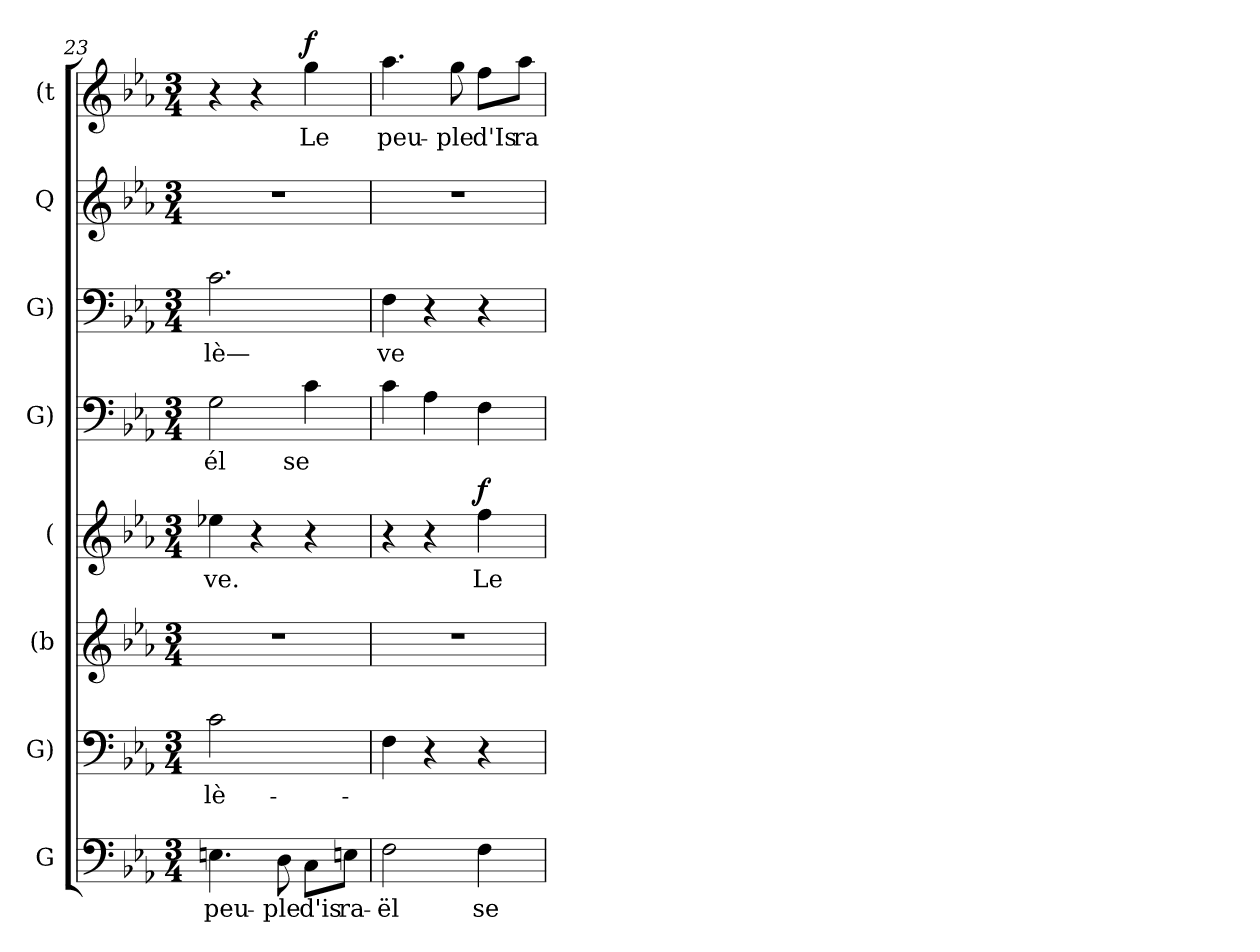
**kern	**text	**kern	**text	**kern	**kern	**text	**dynam	**kern	**text	**kern	**text	**kern	**kern	**text	**dynam
*part8	*part8	*part7	*part7	*part6	*part5	*part5	*part5	*part4	*part4	*part3	*part3	*part2	*part1	*part1	*part1
*staff8	*staff8	*staff7	*staff7	*staff6	*staff5	*staff5	*staff5	*staff4	*staff4	*staff3	*staff3	*staff2	*staff1	*staff1	*staff1
*I"G	*	*I"G)	*	*I"(b	*I"(	*	*	*I"G)	*	*I"G)	*	*I"Q	*I"(t	*	*
*clefF4	*	*clefF4	*	*clefG2	*clefG2	*	*	*clefF4	*	*clefF4	*	*clefG2	*clefG2	*	*
*k[b-e-a-]	*	*k[b-e-a-]	*	*k[b-e-a-]	*k[b-e-a-]	*	*	*k[b-e-a-]	*	*k[b-e-a-]	*	*k[b-e-a-]	*k[b-e-a-]	*	*
*M3/4	*	*M3/4	*	*M3/4	*M3/4	*	*	*M3/4	*	*M3/4	*	*M3/4	*M3/4	*	*
=23	=23	=23	=23	=23	=23	=23	=23	=23	=23	=23	=23	=23	=23	=23	=23
4.Eni\	peu-	2ci\	lè-	2.r	4ee-Xi\	ve.	.	2Gi\	él	2.ci\	lè—	2.r	4r	.	.
.	.	.	.	.	4r	.	.	.	.	.	.	.	4r	.	.
8Di\	ple	.	.	.	.	.	.	.	.	.	.	.	.	.	.
!	!	!	!	!	!	!	!	!	!	!	!	!	!	!	!LO:DY:a
8Ci\L	d'is	4ryy	.	.	4r	.	.	4ci\	se	.	.	.	4ggi\	Le	f
8Eni\J	ra-	.	.	.	.	.	.	.	.	.	.	.	.	.	.
=24	=24	=24	=24	=24	=24	=24	=24	=24	=24	=24	=24	=24	=24	=24	=24
2Fi\	ël	4Fi\	.	2.r	4r	.	.	4ci\	.	4Fi\	ve	2.r	4.aa-i\	peu-	.
.	.	4r	.	.	4r	.	.	4A-i\	.	4r	.	.	.	.	.
.	.	.	.	.	.	.	.	.	.	.	.	.	8ggi\	ple	.
!	!	!	!	!	!	!	!LO:DY:a	!	!	!	!	!	!	!	!
4Fi\	se	4r	.	.	4ffi\	Le	f	4Fi\	.	4r	.	.	8ffi\L	d'Is	.
.	.	.	.	.	.	.	.	.	.	.	.	.	8aa-i\J	ra	.
=	=	=	=	=	=	=	=	=	=	=	=	=	=	=	=
*-	*-	*-	*-	*-	*-	*-	*-	*-	*-	*-	*-	*-	*-	*-	*-
